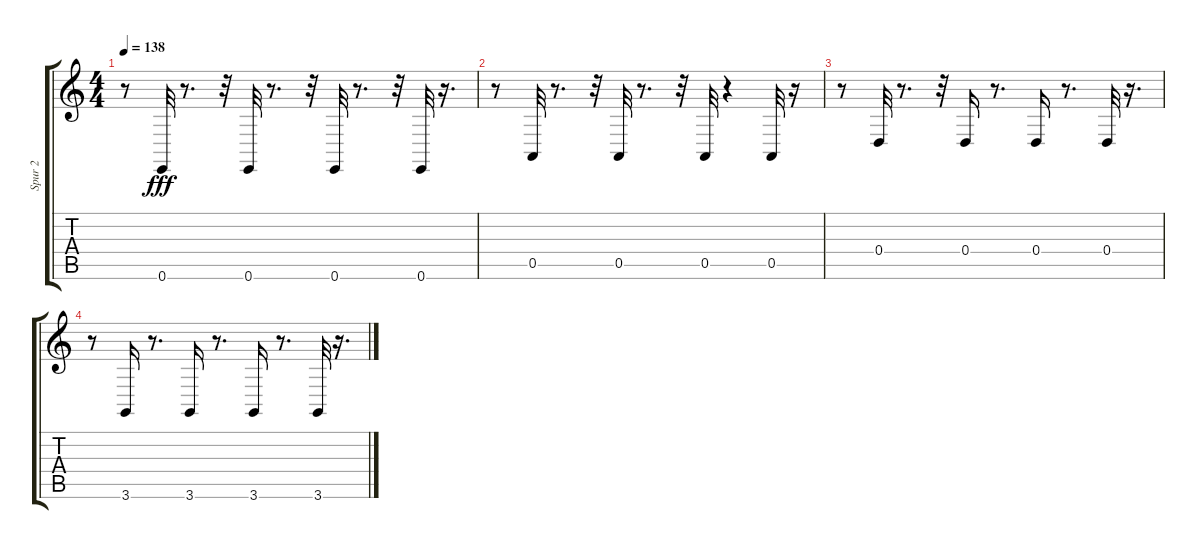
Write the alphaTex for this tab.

\track ("Spur 2" "Spur 2") {instrument pad3polysynth}
\staff {score tabs}
\tuning (E4 B3 G3 D3 A2 E2) {hide}
\ts (4 4)
\tempo 138
\clef g2
\ks c
r.8{dy fff} 0.6.32 r.8{d} r.32 0.6.32 r.8{d} r.32 0.6.32 r.8{d} r.32 0.6.32 r.16{d} |
r.8 0.5.32 r.8{d} r.32 0.5.32 r.8{d} r.32 0.5.32 r.4 0.5.32 r.16 |
r.8 0.4.32 r.8{d} r.32 0.4.16 r.8{d} 0.4.16 r.8{d} 0.4.32 r.16{d} |
r.8 3.6.16 r.8{d} 3.6.16 r.8{d} 3.6.16 r.8{d} 3.6.32 r.16{d}
